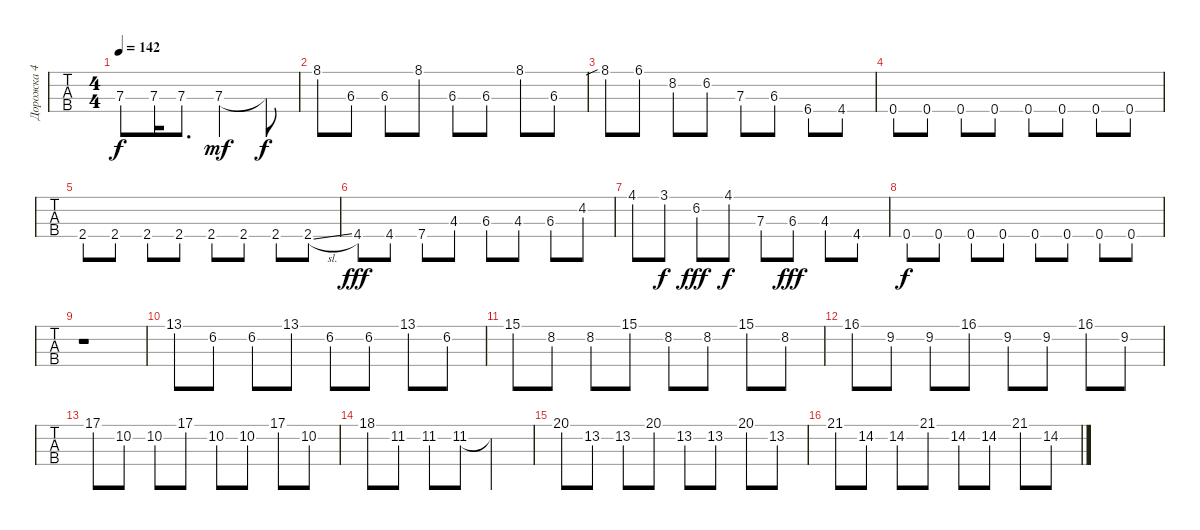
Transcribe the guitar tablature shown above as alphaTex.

\track ("Дорожка 4" "Дорожка 4") {instrument electricbassfinger}
\staff {tabs}
\tuning (G2 D2 A1 E1) {hide}
\ts (4 4)
\tempo 142
\clef f4
\ks c
7.3.8{dy f} 7.3.16 7.3.8{d} 7.3.2{dy mf} 7.3{t}.8{dy f} |
8.1.8 6.3.8 6.3.8 8.1.8 6.3.8 6.3.8 8.1.8 6.3.8 |
8.1{sib}.8 6.1.8 8.2.8 6.2.8 7.3.8 6.3.8 6.4.8 4.4.8 |
0.4.8 0.4.8 0.4.8 0.4.8 0.4.8 0.4.8 0.4.8 0.4.8 |
2.4.8 2.4.8 2.4.8 2.4.8 2.4.8 2.4.8 2.4.8 2.4{sl}.8 |
4.4.8{dy fff} 4.4.8 7.4.8 4.3.8 6.3.8 4.3.8 6.3.8 4.2.8 |
4.1.8 3.1.8{dy f} 6.2.8{dy fff} 4.1.8{dy f} 7.3.8 6.3.8{dy fff} 4.3.8 4.4.8 |
0.4.8{dy f} 0.4.8 0.4.8 0.4.8 0.4.8 0.4.8 0.4.8 0.4{st}.8 |
r.1 |
13.1.8 6.2.8 6.2.8 13.1.8 6.2.8 6.2.8 13.1.8 6.2.8 |
15.1.8 8.2.8 8.2.8 15.1.8 8.2.8 8.2.8 15.1.8 8.2.8 |
16.1.8 9.2.8 9.2.8 16.1.8 9.2.8 9.2.8 16.1.8 9.2.8 |
17.1.8 10.2.8 10.2.8 17.1.8 10.2.8 10.2.8 17.1.8 10.2.8 |
18.1.8 11.2.8 11.2.8 11.2.8 11.2{t}.2 |
20.1.8 13.2.8 13.2.8 20.1.8 13.2.8 13.2.8 20.1.8 13.2.8 |
21.1.8 14.2.8 14.2.8 21.1.8 14.2.8 14.2.8 21.1.8 14.2.8
